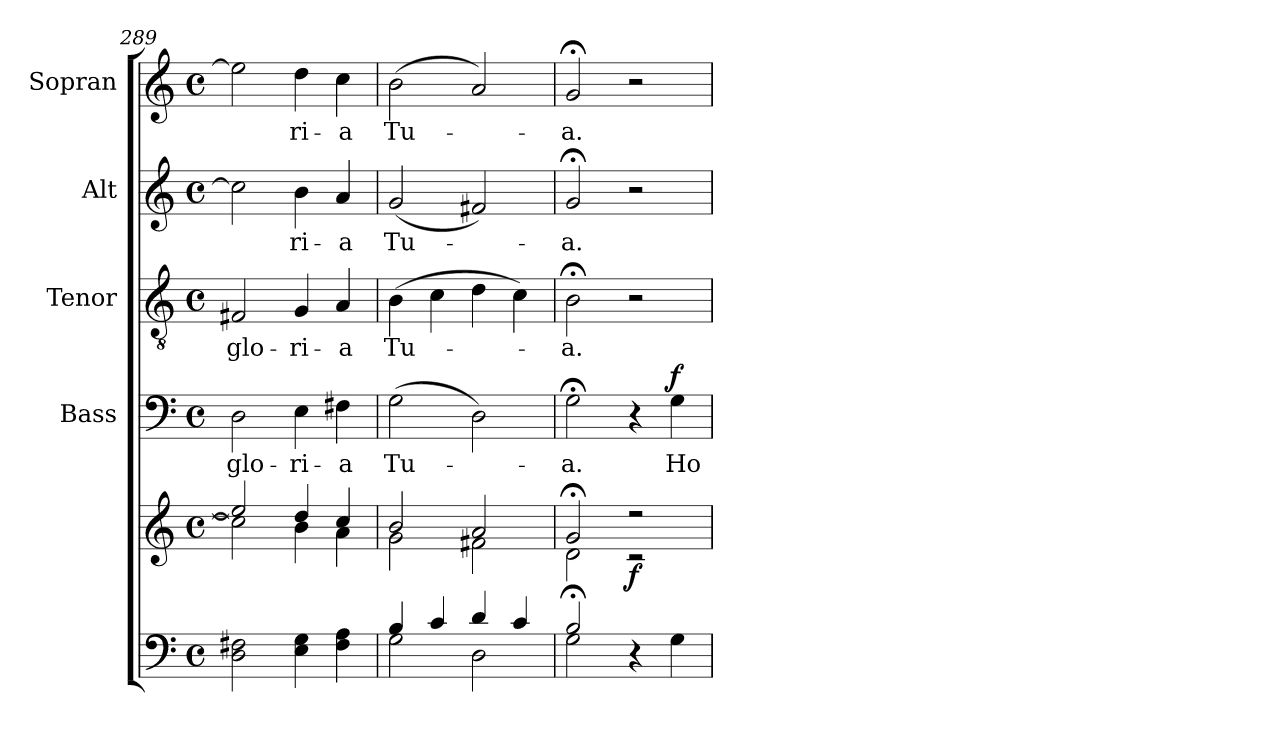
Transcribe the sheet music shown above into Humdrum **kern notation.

**kern	**kern	**dynam	**kern	**text	**dynam	**kern	**text	**kern	**text	**kern	**text
*part5	*part5	*part5	*part4	*part4	*part4	*part3	*part3	*part2	*part2	*part1	*part1
*staff6	*staff5	*staff5/6	*staff4	*staff4	*staff4	*staff3	*staff3	*staff2	*staff2	*staff1	*staff1
*	*	*	*I"Bass	*	*	*I"Tenor	*	*I"Alt	*	*I"Sopran	*
*	*	*	*I'B.	*	*	*I'T.	*	*I'A.	*	*I'S.	*
*clefF4	*clefG2	*	*clefF4	*	*	*clefGv2	*	*clefG2	*	*clefG2	*
*k[]	*k[]	*	*k[]	*	*	*k[]	*	*k[]	*	*k[]	*
*C:	*C:	*	*C:	*	*	*C:	*	*C:	*	*C:	*
*M4/4	*M4/4	*	*M4/4	*	*	*M4/4	*	*M4/4	*	*M4/4	*
*met(c)	*met(c)	*	*met(c)	*	*	*met(c)	*	*met(c)	*	*met(c)	*
=289	=289	=289	=289	=289	=289	=289	=289	=289	=289	=289	=289
*	*^	*	*	*	*	*	*	*	*	*	*
!	!	!	!	!	!LO:LY:b	!	!	!LO:LY:b	!	!	!	!
2D\ 2F#X\	2ee/]	2cc\]	.	2D\	glo-	.	2F#X/	glo-	2cc\]	.	2ee\]	.
!	!	!	!	!	!LO:LY:b	!	!	!LO:LY:b	!	!LO:LY:b	!	!LO:LY:b
4E\ 4G\	4dd/	4b\	.	4E\	-ri-	.	4G/	-ri-	4b\	-ri-	4dd\	-ri-
!	!	!	!	!	!LO:LY:b	!	!	!LO:LY:b	!	!LO:LY:b	!	!LO:LY:b
4F#\ 4A\	4cc/	4a\	.	4F#X\	-a	.	4A/	-a	4a/	-a	4cc\	-a
=290	=290	=290	=290	=290	=290	=290	=290	=290	=290	=290	=290	=290
*^	*	*	*	*	*	*	*	*	*	*	*	*
!	!	!	!	!	!	!LO:LY:b	!	!	!LO:LY:b	!	!LO:LY:b	!	!LO:LY:b
4B/	2G\	2b/	2g\	.	(>2G\	Tu-	.	(>4B\	Tu-	(<2g/	Tu-	(>2b\	Tu-
4c/	.	.	.	.	.	.	.	4c\	.	.	.	.	.
4d/	2D\	2a/	2f#X\	.	2D\)	.	.	4d\	.	2f#X/)	.	2a/)	.
4c/	.	.	.	.	.	.	.	4c\)	.	.	.	.	.
=291	=291	=291	=291	=291	=291	=291	=291	=291	=291	=291	=291	=291	=291
!	!	!	!	!	!	!LO:LY:b	!	!	!LO:LY:b	!	!LO:LY:b	!	!LO:LY:b
2B;/	2G\	2g;</	2d\	.	2G;<\	-a.	.	2B;<\	-a.	2g;</	-a.	2g;</	-a.
!	!	!	!	!LO:DY:b	!	!	!	!	!	!	!	!	!
2ryy	4r	2r	2r	f	4r	.	.	2r	.	2r	.	2r	.
!	!	!	!	!	!	!LO:LY:b	!LO:DY:a	!	!	!	!	!	!
.	4G\	.	.	.	4G\	Ho-	f	.	.	.	.	.	.
*v	*v	*	*	*	*	*	*	*	*	*	*	*	*
*	*v	*v	*	*	*	*	*	*	*	*	*	*
=	=	=	=	=	=	=	=	=	=	=	=
*-	*-	*-	*-	*-	*-	*-	*-	*-	*-	*-	*-
